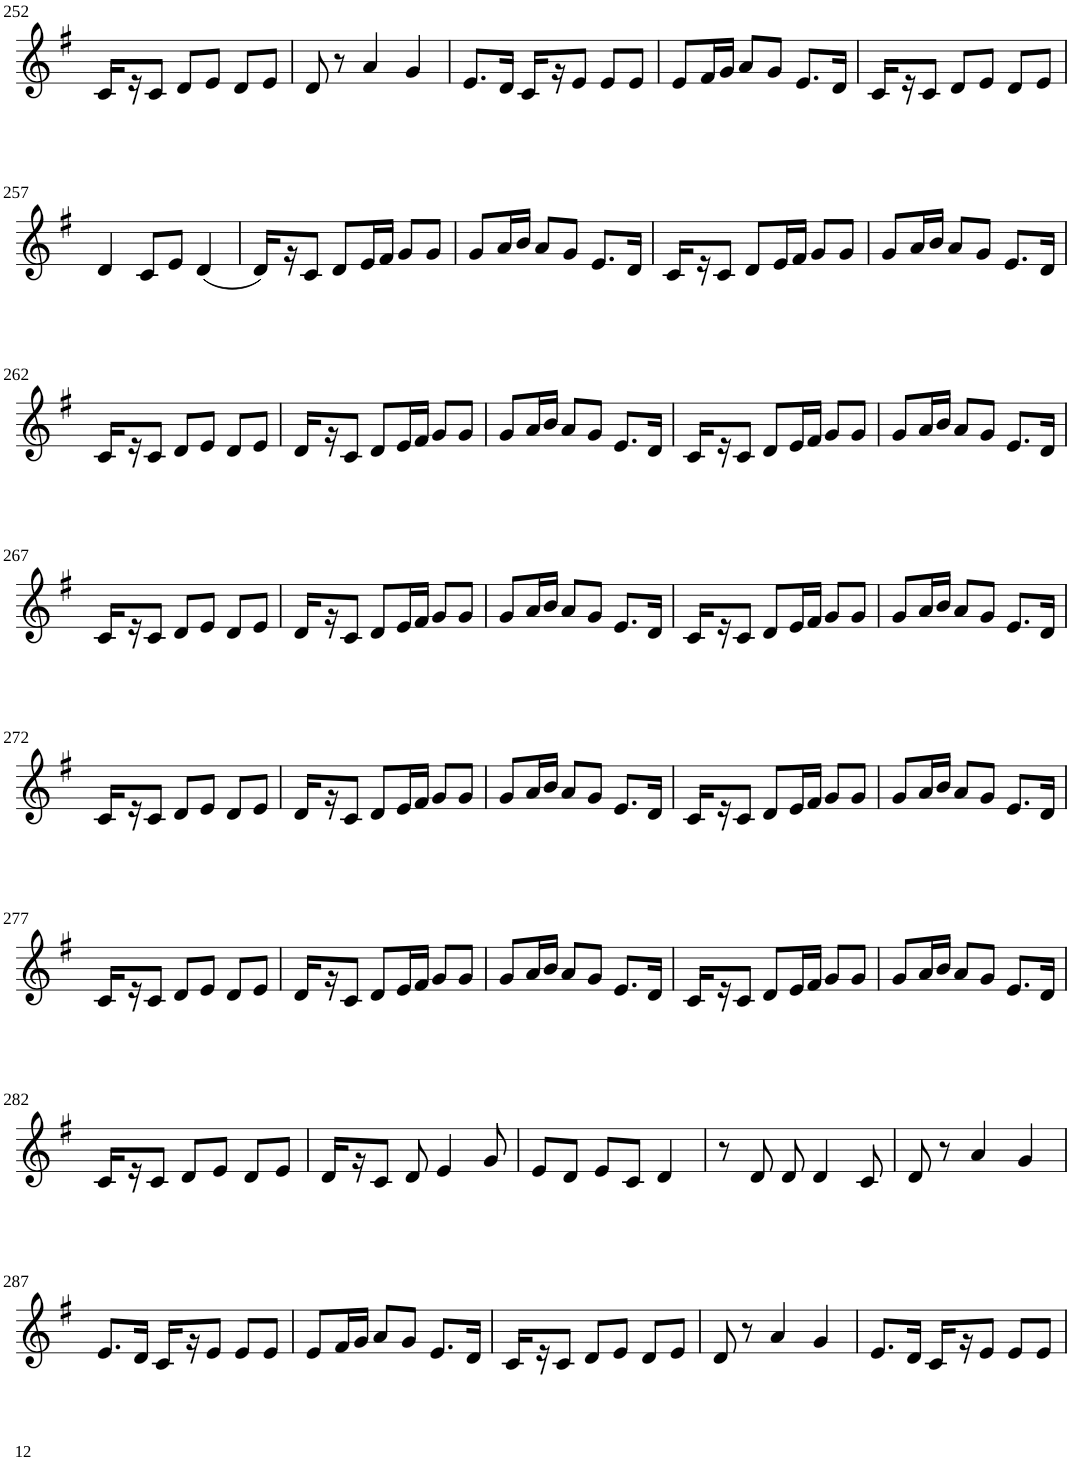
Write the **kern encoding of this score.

**kern
*part1
*staff1
*I"Violin
!!LO:PB:g=z
*clefG2
*k[f#]
*G:
*M3/4
=252
16c/LL
16r
8c/J
8d/L
8e/J
8d/L
8e/J
=253
8d/
8r
4a/
4g/
=254
8.e/L
16d/Jk
16c/LL
16r
8e/J
8e/L
8e/J
=255
8e/L
16f#/L
16g/JJ
8a/L
8g/J
8.e/L
16d/Jk
=256
16c/LL
16r
8c/J
8d/L
8e/J
8d/L
8e/J
!!LO:LB:g=z
=257
4d/
8c/L
8e/J
(4d/
=258
16d/LL)
16r
8c/J
8d/L
16e/L
16f#/JJ
8g/L
8g/J
=259
8g/L
16a/L
16b/JJ
8a/L
8g/J
8.e/L
16d/Jk
=260
16c/LL
16r
8c/J
8d/L
16e/L
16f#/JJ
8g/L
8g/J
=261
8g/L
16a/L
16b/JJ
8a/L
8g/J
8.e/L
16d/Jk
!!LO:LB:g=z
=262
16c/LL
16r
8c/J
8d/L
8e/J
8d/L
8e/J
=263
16d/LL
16r
8c/J
8d/L
16e/L
16f#/JJ
8g/L
8g/J
=264
8g/L
16a/L
16b/JJ
8a/L
8g/J
8.e/L
16d/Jk
=265
16c/LL
16r
8c/J
8d/L
16e/L
16f#/JJ
8g/L
8g/J
=266
8g/L
16a/L
16b/JJ
8a/L
8g/J
8.e/L
16d/Jk
!!LO:LB:g=z
=267
16c/LL
16r
8c/J
8d/L
8e/J
8d/L
8e/J
=268
16d/LL
16r
8c/J
8d/L
16e/L
16f#/JJ
8g/L
8g/J
=269
8g/L
16a/L
16b/JJ
8a/L
8g/J
8.e/L
16d/Jk
=270
16c/LL
16r
8c/J
8d/L
16e/L
16f#/JJ
8g/L
8g/J
=271
8g/L
16a/L
16b/JJ
8a/L
8g/J
8.e/L
16d/Jk
!!LO:LB:g=z
=272
16c/LL
16r
8c/J
8d/L
8e/J
8d/L
8e/J
=273
16d/LL
16r
8c/J
8d/L
16e/L
16f#/JJ
8g/L
8g/J
=274
8g/L
16a/L
16b/JJ
8a/L
8g/J
8.e/L
16d/Jk
=275
16c/LL
16r
8c/J
8d/L
16e/L
16f#/JJ
8g/L
8g/J
=276
8g/L
16a/L
16b/JJ
8a/L
8g/J
8.e/L
16d/Jk
!!LO:LB:g=z
=277
16c/LL
16r
8c/J
8d/L
8e/J
8d/L
8e/J
=278
16d/LL
16r
8c/J
8d/L
16e/L
16f#/JJ
8g/L
8g/J
=279
8g/L
16a/L
16b/JJ
8a/L
8g/J
8.e/L
16d/Jk
=280
16c/LL
16r
8c/J
8d/L
16e/L
16f#/JJ
8g/L
8g/J
=281
8g/L
16a/L
16b/JJ
8a/L
8g/J
8.e/L
16d/Jk
!!LO:LB:g=z
=282
16c/LL
16r
8c/J
8d/L
8e/J
8d/L
8e/J
=283
16d/LL
16r
8c/J
8d/
4e/
8g/
=284
8e/L
8d/J
8e/L
8c/J
4d/
=285
8r
8d/
8d/
4d/
8c/
=286
8d/
8r
4a/
4g/
!!LO:LB:g=z
=287
8.e/L
16d/Jk
16c/LL
16r
8e/J
8e/L
8e/J
=288
8e/L
16f#/L
16g/JJ
8a/L
8g/J
8.e/L
16d/Jk
=289
16c/LL
16r
8c/J
8d/L
8e/J
8d/L
8e/J
=290
8d/
8r
4a/
4g/
=291
8.e/L
16d/Jk
16c/LL
16r
8e/J
8e/L
8e/J
=
*-
